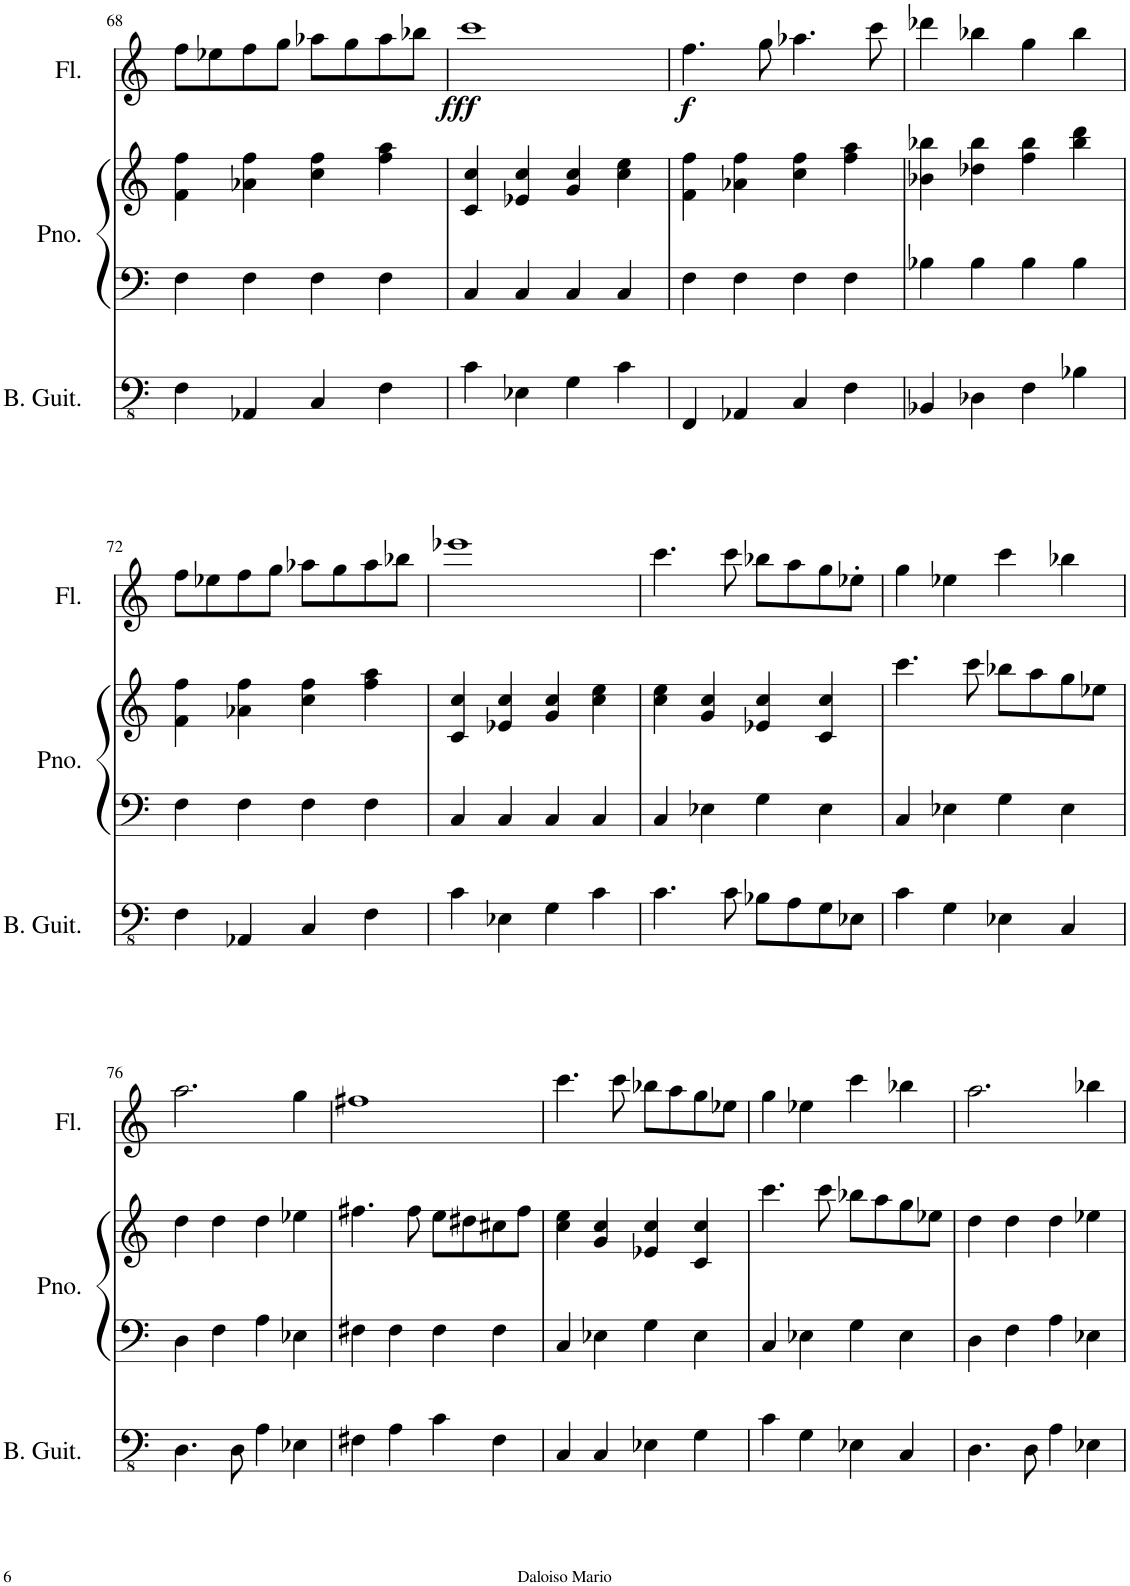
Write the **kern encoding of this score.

**kern	**kern	**kern	**kern	**dynam
*part3	*part2	*part2	*part1	*part1
*staff4	*staff3	*staff2	*staff1	*staff1
*I"Bass Guitar	*I"Piano	*	*I"Flute	*
*I'B. Guit.	*I'Pno.	*	*I'Fl.	*
!!LO:PB:g=z
*clefFv4	*clefF4	*clefG2	*clefG2	*
*k[]	*k[]	*k[]	*k[]	*
*M4/4	*M4/4	*M4/4	*M4/4	*
=68	=68	=68	=68	=68
4FF\	4F\	4f\ 4ff\	8ff\L	.
.	.	.	8ee-X\	.
4AAA-X/	4F\	4a-X\ 4ff\	8ff\	.
.	.	.	8gg\J	.
4CC/	4F\	4cc\ 4ff\	8aa-X\L	.
.	.	.	8gg\	.
4FF\	4F\	4ff\ 4aa\	8aa-\	.
.	.	.	8bb-X\J	.
=69	=69	=69	=69	=69
!	!	!	!	!LO:DY:b
4C\	4C/	4c/ 4cc/	1ccc	fff
4EE-X\	4C/	4e-X/ 4cc/	.	.
4GG\	4C/	4g/ 4cc/	.	.
4C\	4C/	4cc\ 4ee\	.	.
=70	=70	=70	=70	=70
!	!	!	!	!LO:DY:b
4FFF/	4F\	4f\ 4ff\	4.ff\	f
4AAA-X/	4F\	4a-X\ 4ff\	.	.
.	.	.	8gg\	.
4CC/	4F\	4cc\ 4ff\	4.aa-X\	.
4FF\	4F\	4ff\ 4aa\	.	.
.	.	.	8ccc\	.
=71	=71	=71	=71	=71
4BBB-X/	4B-X\	4b-X\ 4bb-X\	4ddd-X\	.
4DD-X\	4B-\	4dd-X\ 4bb-\	4bb-X\	.
4FF\	4B-\	4ff\ 4bb-\	4gg\	.
4BB-X\	4B-\	4bb-\ 4ddd\	4bb-\	.
!!LO:LB:g=z
=72	=72	=72	=72	=72
4FF\	4F\	4f\ 4ff\	8ff\L	.
.	.	.	8ee-X\	.
4AAA-X/	4F\	4a-X\ 4ff\	8ff\	.
.	.	.	8gg\J	.
4CC/	4F\	4cc\ 4ff\	8aa-X\L	.
.	.	.	8gg\	.
4FF\	4F\	4ff\ 4aa\	8aa-\	.
.	.	.	8bb-X\J	.
=73	=73	=73	=73	=73
4C\	4C/	4c/ 4cc/	1eee-X	.
4EE-X\	4C/	4e-X/ 4cc/	.	.
4GG\	4C/	4g/ 4cc/	.	.
4C\	4C/	4cc\ 4ee\	.	.
=74	=74	=74	=74	=74
4.C\	4C/	4cc\ 4ee\	4.ccc\	.
.	4E-X\	4g/ 4cc/	.	.
8C\	.	.	8ccc\	.
8BB-X\L	4G\	4e-X/ 4cc/	8bb-X\L	.
8AA\	.	.	8aa\	.
8GG\	4E-\	4c/ 4cc/	8gg\	.
8EE-X\J	.	.	8ee-X'\J	.
=75	=75	=75	=75	=75
4C\	4C/	4.ccc\	4gg\	.
4GG\	4E-X\	.	4ee-X\	.
.	.	8ccc\	.	.
4EE-X\	4G\	8bb-X\L	4ccc\	.
.	.	8aa\	.	.
4CC/	4E-\	8gg\	4bb-X\	.
.	.	8ee-X\J	.	.
!!LO:LB:g=z
=76	=76	=76	=76	=76
4.DD\	4D\	4dd\	2.aa\	.
.	4F\	4dd\	.	.
8DD\	.	.	.	.
4AA\	4A\	4dd\	.	.
4EE-X\	4E-X\	4ee-X\	4gg\	.
=77	=77	=77	=77	=77
4FF#X\	4F#X\	4.ff#X\	1ff#X	.
4AA\	4F#\	.	.	.
.	.	8ff#\	.	.
4C\	4F#\	8ee\L	.	.
.	.	8dd#X\	.	.
4FF#\	4F#\	8cc#X\	.	.
.	.	8ff#\J	.	.
=78	=78	=78	=78	=78
4CC/	4C/	4cc\ 4ee\	4.ccc\	.
4CC/	4E-X\	4g/ 4cc/	.	.
.	.	.	8ccc\	.
4EE-X\	4G\	4e-X/ 4cc/	8bb-X\L	.
.	.	.	8aa\	.
4GG\	4E-\	4c/ 4cc/	8gg\	.
.	.	.	8ee-X\J	.
=79	=79	=79	=79	=79
4C\	4C/	4.ccc\	4gg\	.
4GG\	4E-X\	.	4ee-X\	.
.	.	8ccc\	.	.
4EE-X\	4G\	8bb-X\L	4ccc\	.
.	.	8aa\	.	.
4CC/	4E-\	8gg\	4bb-X\	.
.	.	8ee-X\J	.	.
=80	=80	=80	=80	=80
4.DD\	4D\	4dd\	2.aa\	.
.	4F\	4dd\	.	.
8DD\	.	.	.	.
4AA\	4A\	4dd\	.	.
4EE-X\	4E-X\	4ee-X\	4bb-X\	.
=	=	=	=	=
*-	*-	*-	*-	*-
